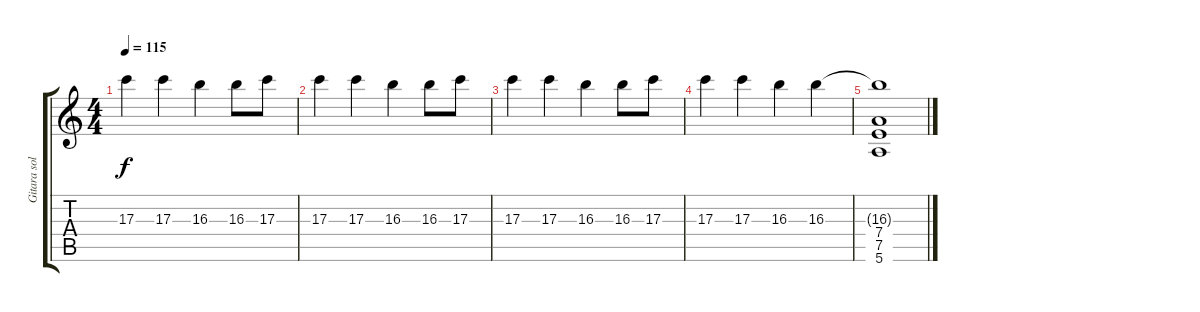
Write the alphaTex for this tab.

\track ("Gitara solowa" "Gitara sol") {instrument distortionguitar}
\staff {score tabs}
\tuning (E4 B3 G3 D3 A2 E2) {hide}
\ts (4 4)
\tempo 115
\clef g2
\ks c
17.3.4{dy f} 17.3.4 16.3.4 16.3.8 17.3.8 |
17.3.4 17.3.4 16.3.4 16.3.8 17.3.8 |
17.3.4 17.3.4 16.3.4 16.3.8 17.3.8 |
17.3.4 17.3.4 16.3.4 16.3.4 |
(16.3{t} 7.4 7.5 5.6).1
